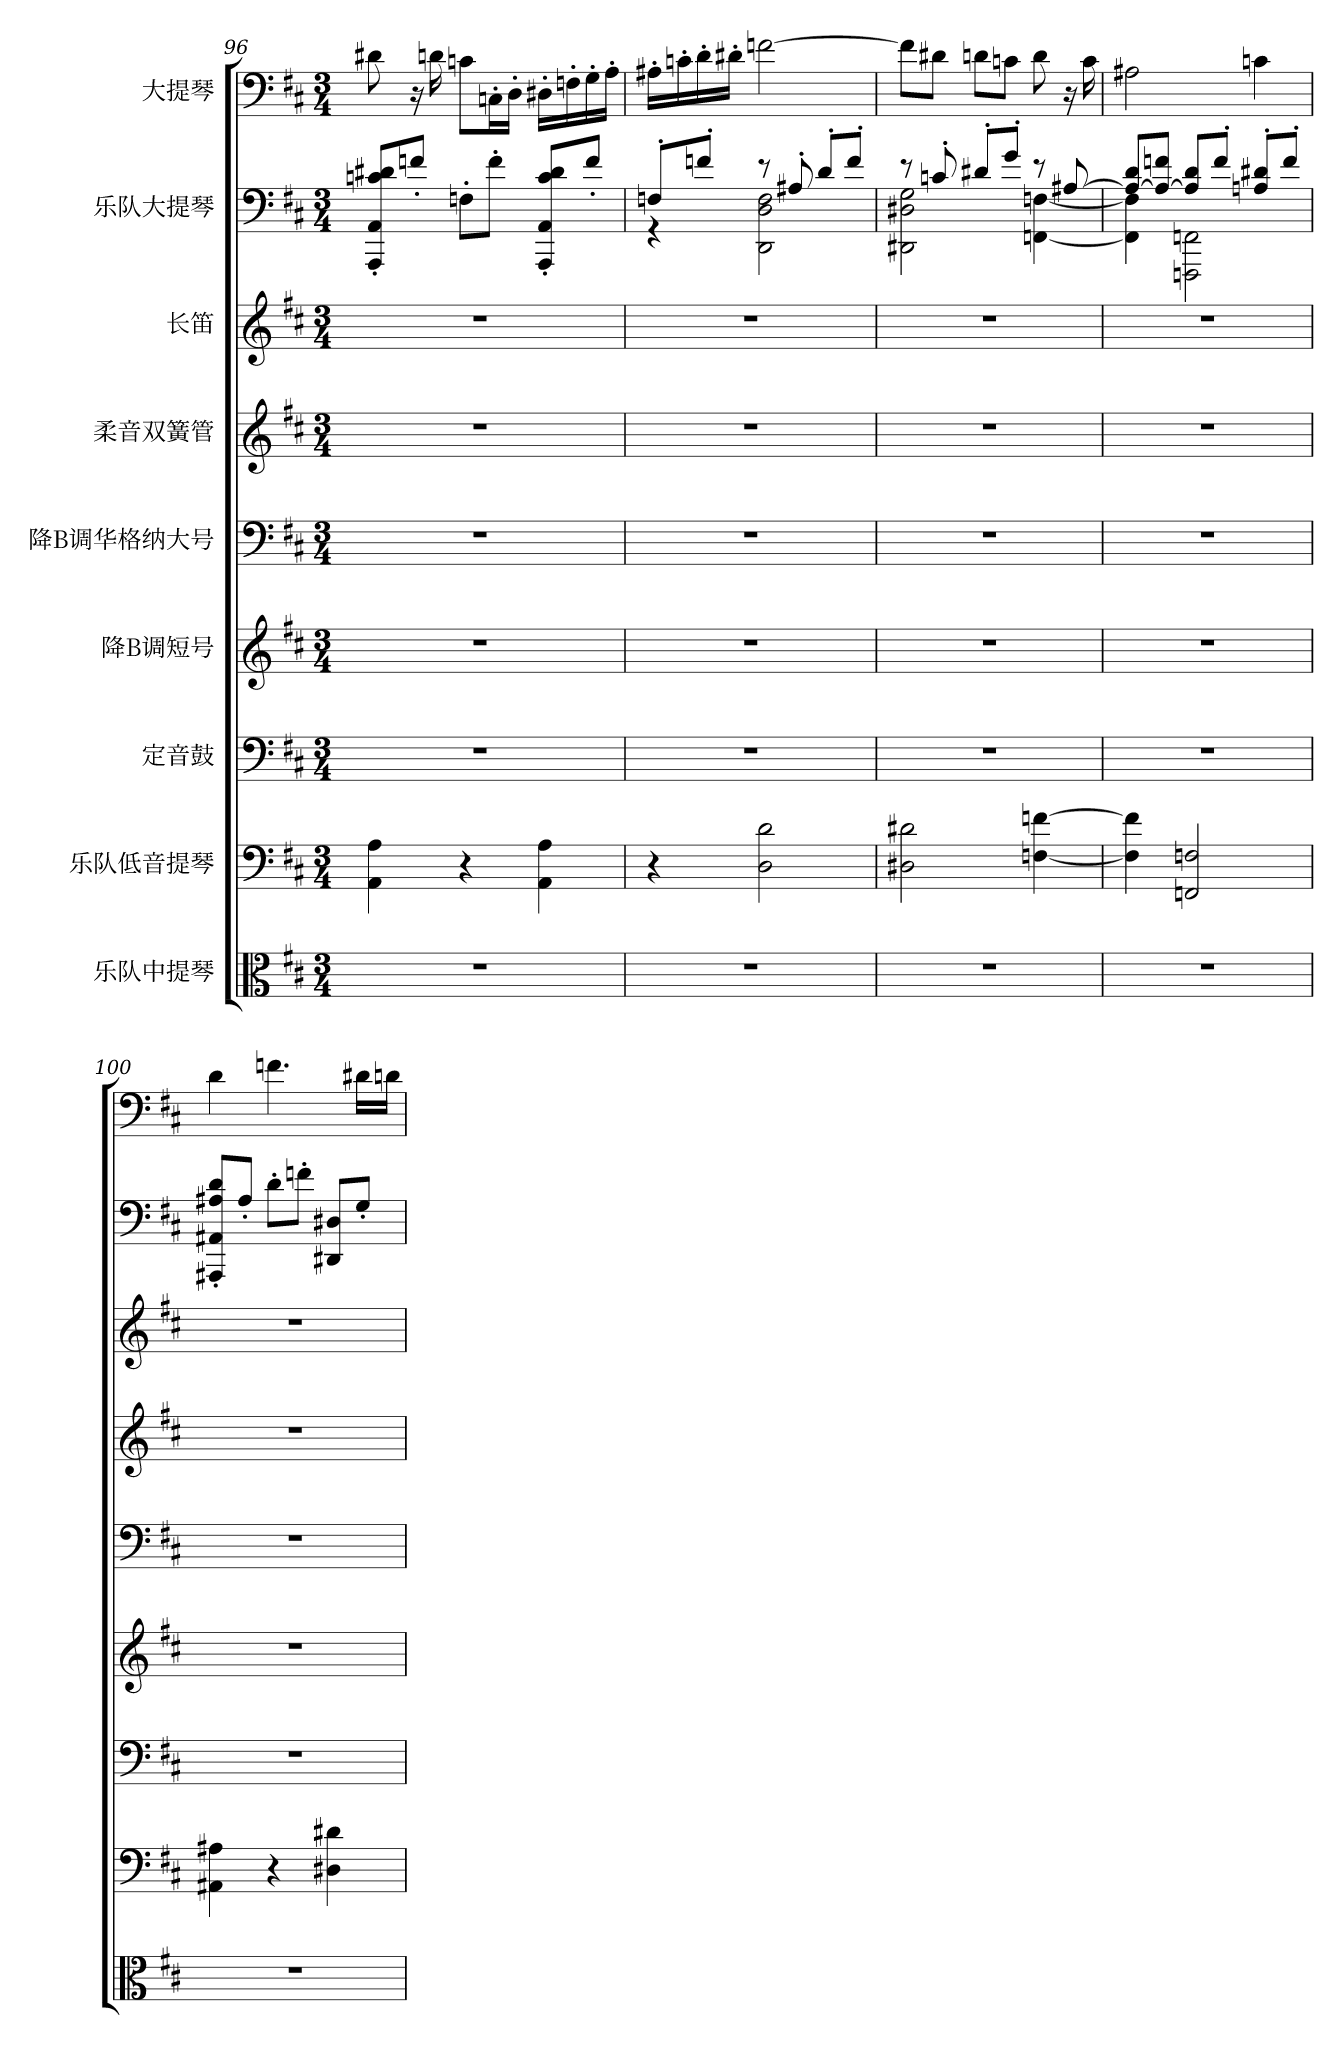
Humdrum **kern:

**kern	**kern	**kern	**kern	**kern	**kern	**kern	**kern	**kern
*part9	*part8	*part7	*part6	*part5	*part4	*part3	*part2	*part1
*staff9	*staff8	*staff7	*staff6	*staff5	*staff4	*staff3	*staff2	*staff1
*I"乐队中提琴	*I"乐队低音提琴	*I"定音鼓	*I"降B调短号	*I"降B调华格纳大号	*I"柔音双簧管	*I"长笛	*I"乐队大提琴	*I"大提琴
*clefC3	*clefF4	*clefF4	*clefG2	*clefF4	*clefG2	*clefG2	*clefF4	*clefF4
*	*ITrd7c12	*	*ITrd1c2	*ITrd1c2	*ITrd2c3	*	*	*
*k[f#c#]	*k[f#c#]	*k[f#c#]	*k[]	*k[]	*k[f#c#g#d#a#]	*k[f#c#]	*k[f#c#]	*k[f#c#]
*M3/4	*M3/4	*M3/4	*M3/4	*M3/4	*M3/4	*M3/4	*M3/4	*M3/4
=96	=96	=96	=96	=96	=96	=96	=96	=96
2.r	4AAA\ 4AA\	2.r	2.r	2.r	2.r	2.r	8AAA/' 8AA/' 8cn/' 8d#X/'L	8d#X\
.	.	.	.	.	.	.	8fn'/J	16r
.	.	.	.	.	.	.	.	16dn\
.	4r	.	.	.	.	.	8Fn'\L	8cn\L
.	.	.	.	.	.	.	8f'\J	16Cn'\L
.	.	.	.	.	.	.	.	16D'\JJ
.	4AAA\ 4AA\	.	.	.	.	.	8AAA/' 8AA/' 8c/' 8d#/'L	16D#X'\LL
.	.	.	.	.	.	.	.	16Fn'\
.	.	.	.	.	.	.	8f'/J	16G'\
.	.	.	.	.	.	.	.	16A'\JJ
!!LO:PB:g=z
=97	=97	=97	=97	=97	=97	=97	=97	=97
*	*	*	*	*	*	*	*^	*
2.r	4r	2.r	2.r	2.r	2.r	2.r	8Fn'/L	4r	16A#X'\LL
.	.	.	.	.	.	.	.	.	16cn'\
.	.	.	.	.	.	.	8fn'/J	.	16d'\
.	.	.	.	.	.	.	.	.	16d#X'\JJ
.	2DD\ 2D\	.	.	.	.	.	8r	2DD\ 2D\ 2F\	[2fn\
.	.	.	.	.	.	.	8A#X'/	.	.
.	.	.	.	.	.	.	8d'/L	.	.
.	.	.	.	.	.	.	8f'/J	.	.
=98	=98	=98	=98	=98	=98	=98	=98	=98	=98
2.r	2DD#X\ 2D#X\	2.r	2.r	2.r	2.r	2.r	8r	2DD#X\ 2D#X\ 2G\	8f\L]
.	.	.	.	.	.	.	8cn'/	.	8d#X\J
.	.	.	.	.	.	.	8d#X'/L	.	8dn\L
.	.	.	.	.	.	.	8g'/J	.	8cn\J
.	[4FFn\ [4Fn\	.	.	.	.	.	8r	[4FFn\ [4Fn\	8d\
.	.	.	.	.	.	.	[8A#X/	.	16r
.	.	.	.	.	.	.	.	.	16c\
=99	=99	=99	=99	=99	=99	=99	=99	=99	=99
2.r	4FF\] 4F\]	2.r	2.r	2.r	2.r	2.r	8A#/_ 8d/L	4FF\] 4F\]	2A#X\
.	.	.	.	.	.	.	8A#/_ 8fn/J	.	.
.	2FFFn/ 2FFn/	.	.	.	.	.	8A#/] 8d/L	2FFFn\ 2FFn\	.
.	.	.	.	.	.	.	8f'/J	.	.
.	.	.	.	.	.	.	8An/' 8d#X/'L	.	4cn\
.	.	.	.	.	.	.	8f'/J	.	.
*	*	*	*	*	*	*	*v	*v	*
!!LO:PB:g=z
=100	=100	=100	=100	=100	=100	=100	=100	=100
2.r	4AAA#X\ 4AA#X\	2.r	2.r	2.r	2.r	2.r	8AAA#X/' 8AA#X/' 8A#X/' 8d/'L	4d\
.	.	.	.	.	.	.	8A#'/J	.
.	4r	.	.	.	.	.	8d'\L	4.fn\
.	.	.	.	.	.	.	8fn'\J	.
.	4DD#X\ 4D#X\	.	.	.	.	.	8DD#X/ 8D#X/L	.
.	.	.	.	.	.	.	8G'/J	16d#X\LL
.	.	.	.	.	.	.	.	16dn\JJ
=	=	=	=	=	=	=	=	=
*-	*-	*-	*-	*-	*-	*-	*-	*-
